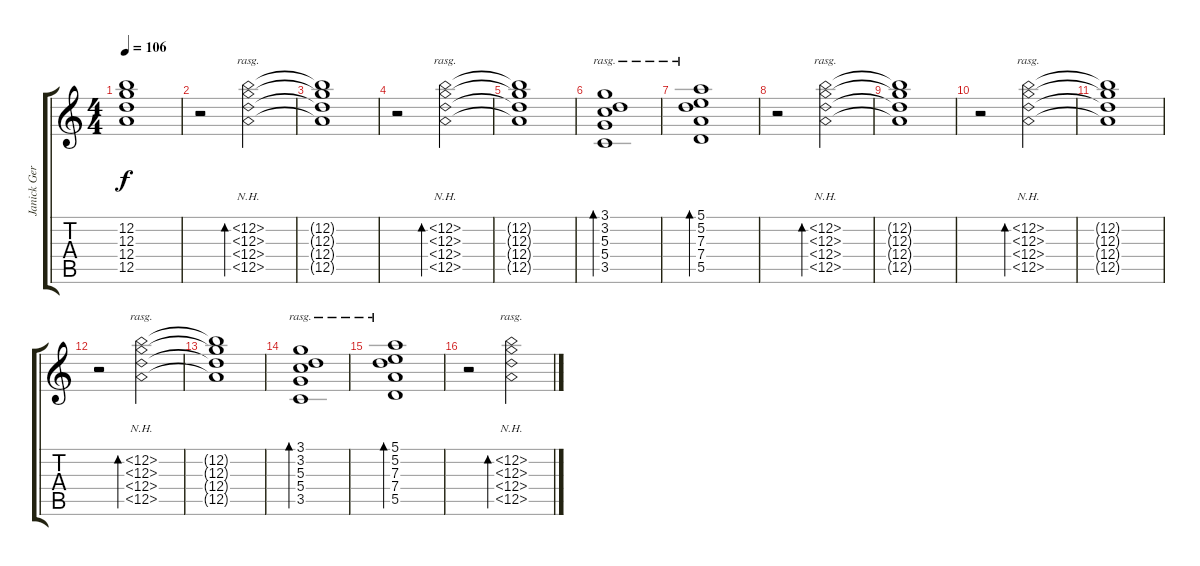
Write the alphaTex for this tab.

\track ("Janick Gers" "Janick Ger") {instrument distortionguitar}
\staff {score tabs}
\tuning (E4 B3 G3 D3 A2 E2) {hide}
\ts (4 4)
\tempo 106
\clef g2
\ks c
(12.2{t} 12.3{t} 12.4{t} 12.5{t}).1{dy f} |
r.2 (12.2{nh} 12.3{nh} 12.4{nh} 12.5{nh}).2{bd 480 rasg ii} |
(12.2{t} 12.3{t} 12.4{t} 12.5{t}).1 |
r.2 (12.2{nh} 12.3{nh} 12.4{nh} 12.5{nh}).2{bd 480 rasg ii} |
(12.2{t} 12.3{t} 12.4{t} 12.5{t}).1 |
(3.1 3.2 5.3 5.4 3.5).1{bd 480 rasg ii} |
(5.1 5.2 7.3 7.4 5.5).1{bd 480 rasg ii} |
r.2 (12.2{nh} 12.3{nh} 12.4{nh} 12.5{nh}).2{bd 480 rasg ii} |
(12.2{t} 12.3{t} 12.4{t} 12.5{t}).1 |
r.2 (12.2{nh} 12.3{nh} 12.4{nh} 12.5{nh}).2{bd 480 rasg ii} |
(12.2{t} 12.3{t} 12.4{t} 12.5{t}).1 |
r.2 (12.2{nh} 12.3{nh} 12.4{nh} 12.5{nh}).2{bd 480 rasg ii} |
(12.2{t} 12.3{t} 12.4{t} 12.5{t}).1 |
(3.1 3.2 5.3 5.4 3.5).1{bd 480 rasg ii} |
(5.1 5.2 7.3 7.4 5.5).1{bd 480 rasg ii} |
r.2 (12.2{nh} 12.3{nh} 12.4{nh} 12.5{nh}).2{bd 480 rasg ii}
